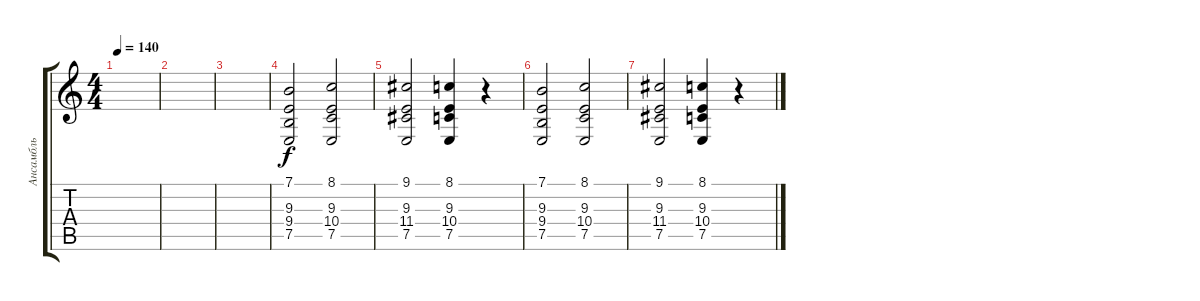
\track ("Ансамбль" "Ансамбль") {instrument stringensemble1}
\staff {score tabs}
\tuning (E4 B3 G3 D3 A2 E2) {hide}
\ts (4 4)
\tempo 140
\clef g2
\ks c
|
|
|
(7.1 9.3 9.4 7.5).2 (8.1 9.3 10.4 7.5).2 |
(9.1 9.3 11.4 7.5).2 (8.1 9.3 10.4 7.5).4 r.4 |
(7.1 9.3 9.4 7.5).2 (8.1 9.3 10.4 7.5).2 |
(9.1 9.3 11.4 7.5).2 (8.1 9.3 10.4 7.5).4 r.4
